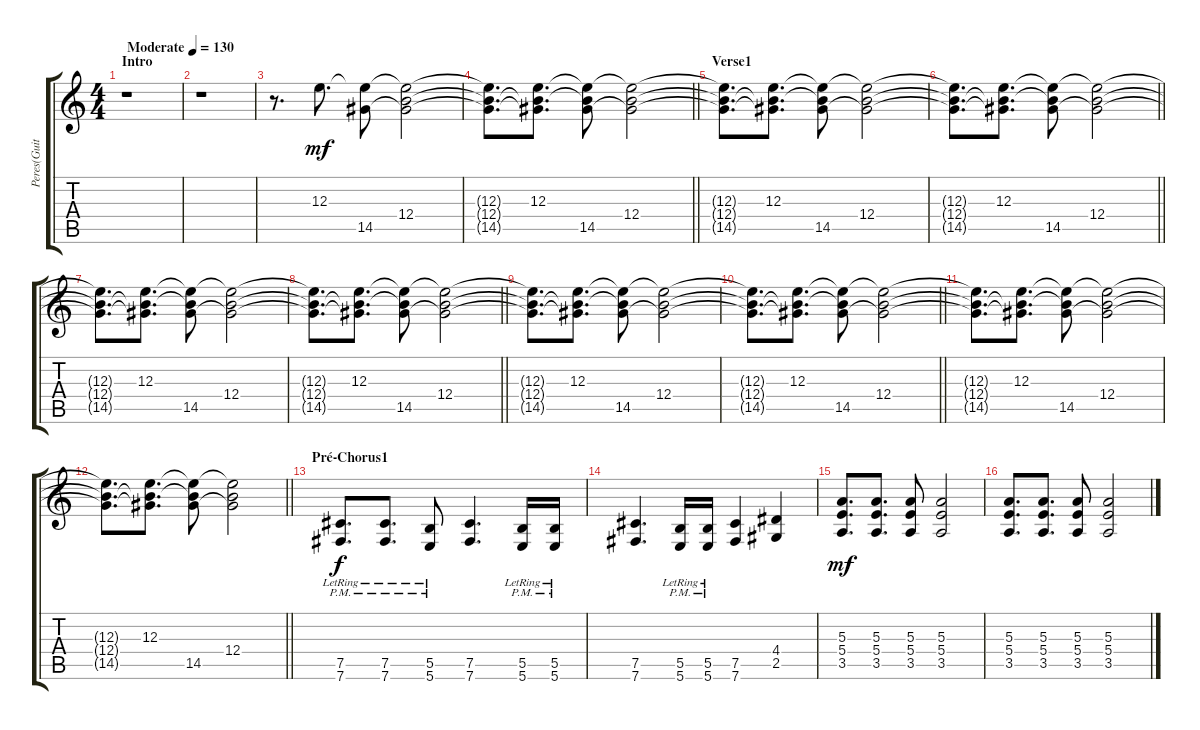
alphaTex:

\track ("Peres(Guitarra)" "Peres(Guit") {instrument overdrivenguitar}
\staff {score tabs}
\tuning (Db4 Ab3 E3 B2 Gb2 B1) {hide}
\ts (4 4)
\section ("" "Intro")
\tempo (130 "Moderate")
\clef g2
\ks c
r.1{dy mf instrument overdrivenguitar} |
r.1 |
r.8{d} 12.3.8{d} (12.3{t} 14.5).8 (12.3{t} 12.4 14.5{t}).2 |
\barLineRight lightlight
(12.3{t} 12.4{t} 14.5{t}).8{d} (12.3 12.4{t} 14.5{t}).8{d} (12.3{t} 12.4{t} 14.5).8 (12.3{t} 12.4 14.5{t}).2 |
\section ("" "Verse1")
(12.3{t} 12.4{t} 14.5{t}).8{d} (12.3 12.4{t} 14.5{t}).8{d} (12.3{t} 12.4{t} 14.5).8 (12.3{t} 12.4 14.5{t}).2 |
\barLineRight lightlight
(12.3{t} 12.4{t} 14.5{t}).8{d} (12.3 12.4{t} 14.5{t}).8{d} (12.3{t} 12.4{t} 14.5).8 (12.3{t} 12.4 14.5{t}).2 |
(12.3{t} 12.4{t} 14.5{t}).8{d} (12.3 12.4{t} 14.5{t}).8{d} (12.3{t} 12.4{t} 14.5).8 (12.3{t} 12.4 14.5{t}).2 |
\barLineRight lightlight
(12.3{t} 12.4{t} 14.5{t}).8{d} (12.3 12.4{t} 14.5{t}).8{d} (12.3{t} 12.4{t} 14.5).8 (12.3{t} 12.4 14.5{t}).2 |
(12.3{t} 12.4{t} 14.5{t}).8{d} (12.3 12.4{t} 14.5{t}).8{d} (12.3{t} 12.4{t} 14.5).8 (12.3{t} 12.4 14.5{t}).2 |
\barLineRight lightlight
(12.3{t} 12.4{t} 14.5{t}).8{d} (12.3 12.4{t} 14.5{t}).8{d} (12.3{t} 12.4{t} 14.5).8 (12.3{t} 12.4 14.5{t}).2 |
(12.3{t} 12.4{t} 14.5{t}).8{d} (12.3 12.4{t} 14.5{t}).8{d} (12.3{t} 12.4{t} 14.5).8 (12.3{t} 12.4 14.5{t}).2 |
\barLineRight lightlight
(12.3{t} 12.4{t} 14.5{t}).8{d} (12.3 12.4{t} 14.5{t}).8{d} (12.3{t} 12.4{t} 14.5).8 (12.3{t} 12.4 14.5{t}).2 |
\section ("" "Pré-Chorus1")
(7.5{pm lr} 7.6{pm lr}).8{d dy f} (7.5{pm lr} 7.6{pm lr}).8{d} (5.5{pm lr} 5.6{pm lr}).8 (7.5 7.6).4{d} (5.5{pm lr} 5.6{pm lr}).16 (5.5{pm lr} 5.6{pm lr}).16 |
(7.5 7.6).4{d} (5.5{pm lr} 5.6{pm lr}).16 (5.5{pm lr} 5.6{pm lr}).16 (7.5 7.6).4 (4.4 2.5).4 |
(5.3 5.4 3.5).8{d dy mf} (5.3 5.4 3.5).8{d} (5.3 5.4 3.5).8 (5.3 5.4 3.5).2 |
(5.3 5.4 3.5).8{d} (5.3 5.4 3.5).8{d} (5.3 5.4 3.5).8 (5.3 5.4 3.5).2
